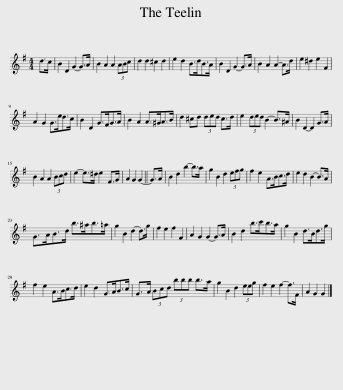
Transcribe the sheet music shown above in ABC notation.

X:1
L:1/8
M:4/4
I:linebreak $
K:G
V:1 treble
V:1
 d>c | B2 D2 G2- G>A | B2 A2 A2 (3ABc | d2 d2 ^c2 d2 | e2 d2 B>dB>A | %5
 B2 D2 G2- G>A | B2 A2 A2- A>d | e2 ^d2 e2 F2 |$ A2 G2 G>ed>c | B2 D2 G>FG>A | %10
 B2 A2 A>^GA>B | d2 ^cd (3ded c>d | e2 (3ded B2- B>^A | B2 D2- D2 G>A |$ B2 A2 A2 (3Bcd | %15
 e2- e>^d e2 F>G | A2 G2 G2- || G>A | B2 d2 b2- b>a | g2 B2 d2 (3efg | %20
 f2 e2 A>Bc>d | e2 d2 B2- B>A |$ G>AB>d b>^ab>=a | g2 B2 d2- d>g | f2 e2 f2 F2 | %25
 A2 G2 G2- G>A | B2 d2 b>c'b>a | g2 B2 d>Bd>g |$ f2 e2 A>Bc>d | e2 d2 G>AB>c | %30
 G>A (3Bcd (3bbb b>a | g2 B2 d2 (3eeg | f2 e2 f2- f>F | A2 G2 G2 |] %34
